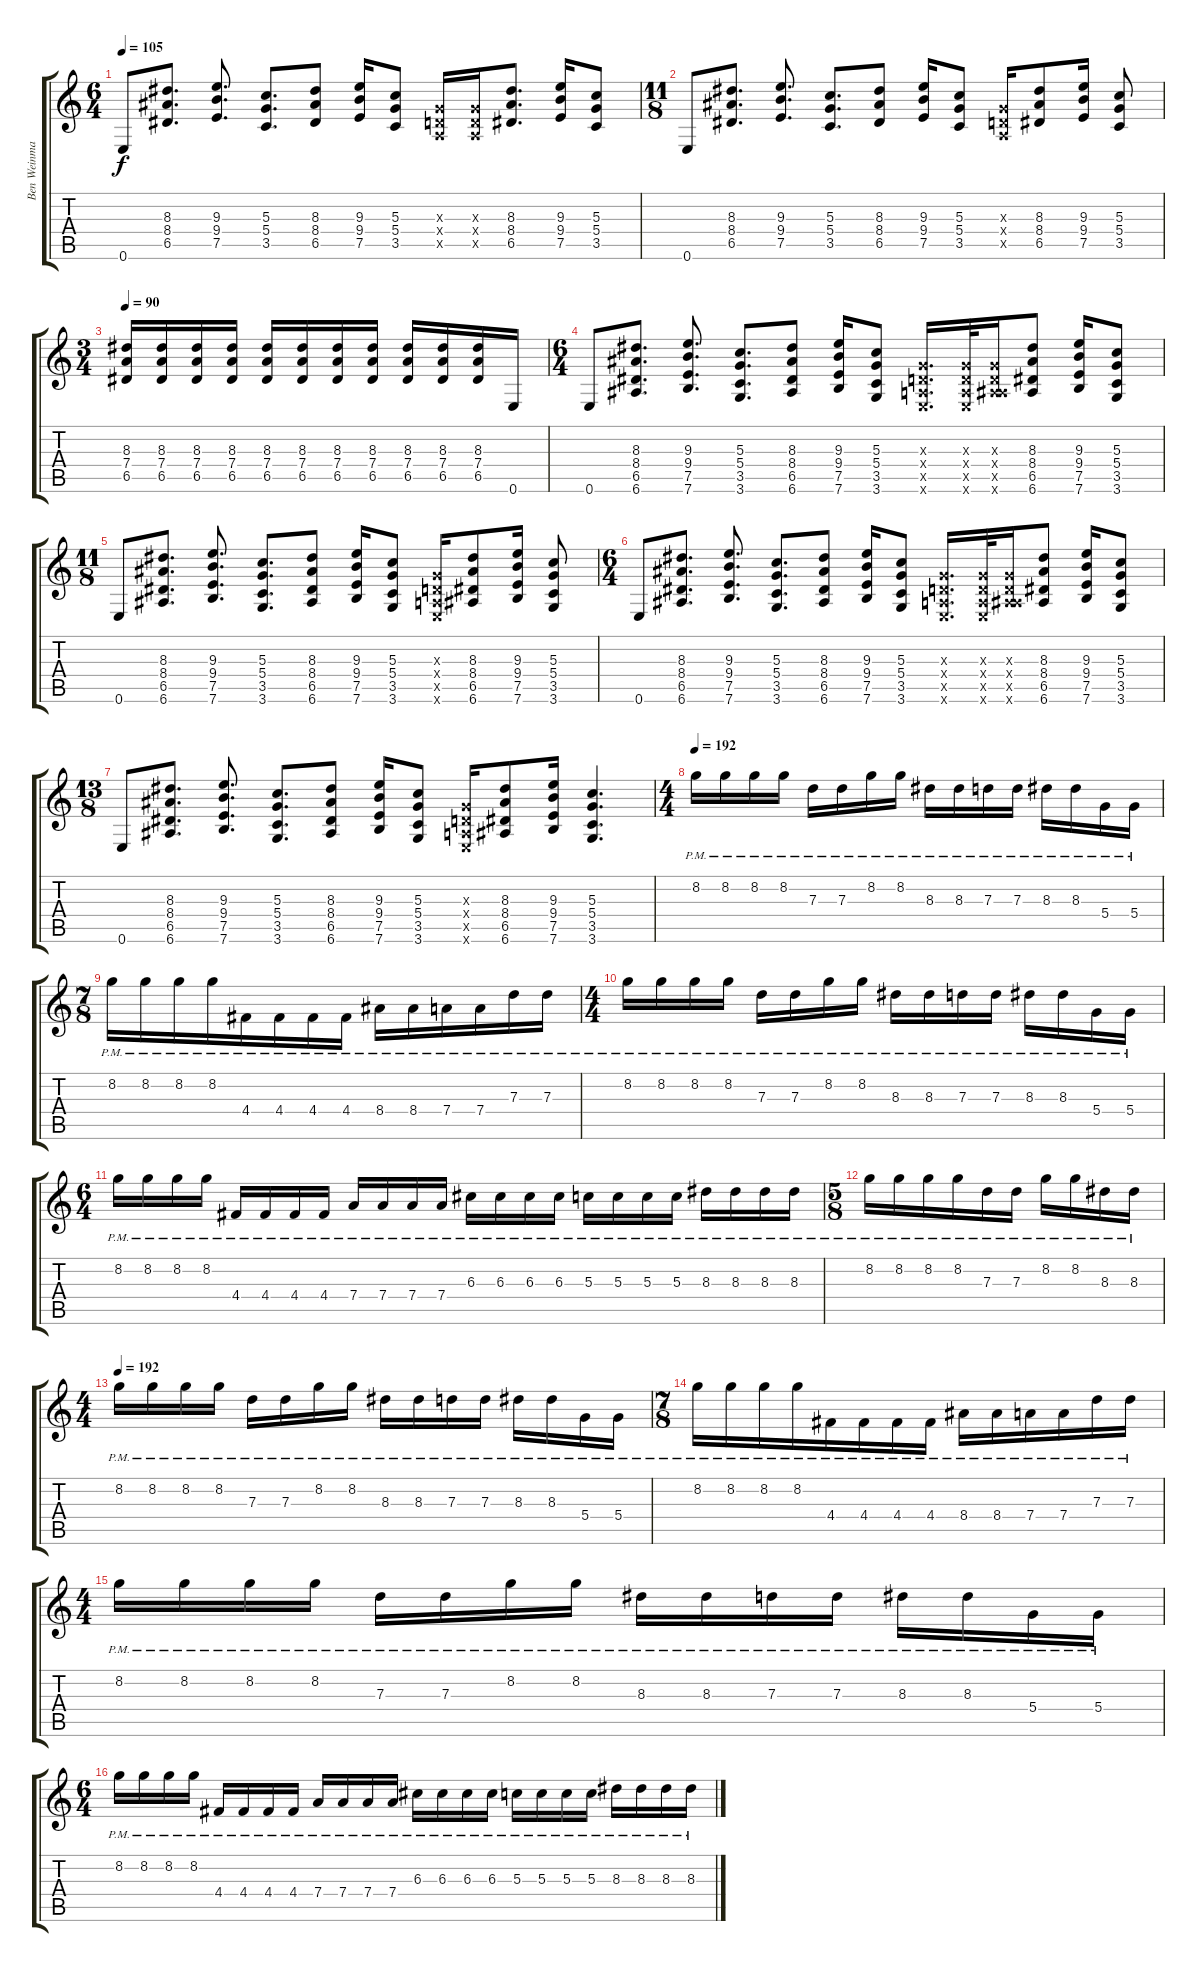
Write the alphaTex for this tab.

\track ("Ben Weinman" "Ben Weinma") {instrument overdrivenguitar}
\staff {score tabs}
\tuning (E4 B3 G3 D3 A2 E2) {hide}
\ts (6 4)
\tempo 105
\clef g2
\ks c
0.6.8{dy f} (8.3 8.4 6.5).8{d} (9.3 9.4 7.5).8{d} (5.3 5.4 3.5).8{d} (8.3 8.4 6.5).8 (9.3 9.4 7.5).16 (5.3 5.4 3.5).8 (0.3{x} 0.4{x} 0.5{x}).16 (0.3{x} 0.4{x} 0.5{x}).16 (8.3 8.4 6.5).8{d} (9.3 9.4 7.5).16 (5.3 5.4 3.5).8 |
\ts (11 8)
0.6.8 (8.3 8.4 6.5).8{d} (9.3 9.4 7.5).8{d} (5.3 5.4 3.5).8{d} (8.3 8.4 6.5).8 (9.3 9.4 7.5).16 (5.3 5.4 3.5).8 (0.3{x} 0.4{x} 0.5{x}).16 (8.3 8.4 6.5).8 (9.3 9.4 7.5).16 (5.3 5.4 3.5).8 |
\ts (3 4)
\tempo 90
(8.3 7.4 6.5).16 (8.3 7.4 6.5).16 (8.3 7.4 6.5).16 (8.3 7.4 6.5).16 (8.3 7.4 6.5).16 (8.3 7.4 6.5).16 (8.3 7.4 6.5).16 (8.3 7.4 6.5).16 (8.3 7.4 6.5).16 (8.3 7.4 6.5).16 (8.3 7.4 6.5).16 0.6.16 |
\ts (6 4)
0.6.8 (8.3 8.4 6.5 6.6).8{d} (9.3 9.4 7.5 7.6).8{d} (5.3 5.4 3.5 3.6).8{d} (8.3 8.4 6.5 6.6).8 (9.3 9.4 7.5 7.6).16 (5.3 5.4 3.5 3.6).8 (0.3{x} 0.4{x} 0.5{x} 0.6{x}).16{d} (0.3{x} 0.4{x} 0.5{x} 0.6{x}).32 (0.3{x} 0.4{x} 0.5{x} 6.6{x}).16 (8.3 8.4 6.5 6.6).8 (9.3 9.4 7.5 7.6).16 (5.3 5.4 3.5 3.6).8 |
\ts (11 8)
0.6.8 (8.3 8.4 6.5 6.6).8{d} (9.3 9.4 7.5 7.6).8{d} (5.3 5.4 3.5 3.6).8{d} (8.3 8.4 6.5 6.6).8 (9.3 9.4 7.5 7.6).16 (5.3 5.4 3.5 3.6).8 (0.3{x} 0.4{x} 0.5{x} 0.6{x}).16 (8.3 8.4 6.5 6.6).8 (9.3 9.4 7.5 7.6).16 (5.3 5.4 3.5 3.6).8 |
\ts (6 4)
0.6.8 (8.3 8.4 6.5 6.6).8{d} (9.3 9.4 7.5 7.6).8{d} (5.3 5.4 3.5 3.6).8{d} (8.3 8.4 6.5 6.6).8 (9.3 9.4 7.5 7.6).16 (5.3 5.4 3.5 3.6).8 (0.3{x} 0.4{x} 0.5{x} 0.6{x}).16{d} (0.3{x} 0.4{x} 0.5{x} 0.6{x}).32 (0.3{x} 0.4{x} 0.5{x} 6.6{x}).16 (8.3 8.4 6.5 6.6).8 (9.3 9.4 7.5 7.6).16 (5.3 5.4 3.5 3.6).8 |
\ts (13 8)
0.6.8 (8.3 8.4 6.5 6.6).8{d} (9.3 9.4 7.5 7.6).8{d} (5.3 5.4 3.5 3.6).8{d} (8.3 8.4 6.5 6.6).8 (9.3 9.4 7.5 7.6).16 (5.3 5.4 3.5 3.6).8 (0.3{x} 0.4{x} 0.5{x} 0.6{x}).16 (8.3 8.4 6.5 6.6).8 (9.3 9.4 7.5 7.6).16 (5.3 5.4 3.5 3.6).4{d} |
\ts (4 4)
\tempo 192
8.2{pm}.16 8.2{pm}.16 8.2{pm}.16 8.2{pm}.16 7.3{pm}.16 7.3{pm}.16 8.2{pm}.16 8.2{pm}.16 8.3{pm}.16 8.3{pm}.16 7.3{pm}.16 7.3{pm}.16 8.3{pm}.16 8.3{pm}.16 5.4{pm}.16 5.4{pm}.16 |
\ts (7 8)
8.2{pm}.16 8.2{pm}.16 8.2{pm}.16 8.2{pm}.16 4.4{pm}.16 4.4{pm}.16 4.4{pm}.16 4.4{pm}.16 8.4{pm}.16 8.4{pm}.16 7.4{pm}.16 7.4{pm}.16 7.3{pm}.16 7.3{pm}.16 |
\ts (4 4)
8.2{pm}.16 8.2{pm}.16 8.2{pm}.16 8.2{pm}.16 7.3{pm}.16 7.3{pm}.16 8.2{pm}.16 8.2{pm}.16 8.3{pm}.16 8.3{pm}.16 7.3{pm}.16 7.3{pm}.16 8.3{pm}.16 8.3{pm}.16 5.4{pm}.16 5.4{pm}.16 |
\ts (6 4)
8.2{pm}.16 8.2{pm}.16 8.2{pm}.16 8.2{pm}.16 4.4{pm}.16 4.4{pm}.16 4.4{pm}.16 4.4{pm}.16 7.4{pm}.16 7.4{pm}.16 7.4{pm}.16 7.4{pm}.16 6.3{pm}.16 6.3{pm}.16 6.3{pm}.16 6.3{pm}.16 5.3{pm}.16 5.3{pm}.16 5.3{pm}.16 5.3{pm}.16 8.3{pm}.16 8.3{pm}.16 8.3{pm}.16 8.3{pm}.16 |
\ts (5 8)
8.2{pm}.16 8.2{pm}.16 8.2{pm}.16 8.2{pm}.16 7.3{pm}.16 7.3{pm}.16 8.2{pm}.16 8.2{pm}.16 8.3{pm}.16 8.3{pm}.16 |
\ts (4 4)
\tempo 192
8.2{pm}.16 8.2{pm}.16 8.2{pm}.16 8.2{pm}.16 7.3{pm}.16 7.3{pm}.16 8.2{pm}.16 8.2{pm}.16 8.3{pm}.16 8.3{pm}.16 7.3{pm}.16 7.3{pm}.16 8.3{pm}.16 8.3{pm}.16 5.4{pm}.16 5.4{pm}.16 |
\ts (7 8)
8.2{pm}.16 8.2{pm}.16 8.2{pm}.16 8.2{pm}.16 4.4{pm}.16 4.4{pm}.16 4.4{pm}.16 4.4{pm}.16 8.4{pm}.16 8.4{pm}.16 7.4{pm}.16 7.4{pm}.16 7.3{pm}.16 7.3{pm}.16 |
\ts (4 4)
8.2{pm}.16 8.2{pm}.16 8.2{pm}.16 8.2{pm}.16 7.3{pm}.16 7.3{pm}.16 8.2{pm}.16 8.2{pm}.16 8.3{pm}.16 8.3{pm}.16 7.3{pm}.16 7.3{pm}.16 8.3{pm}.16 8.3{pm}.16 5.4{pm}.16 5.4{pm}.16 |
\ts (6 4)
8.2{pm}.16 8.2{pm}.16 8.2{pm}.16 8.2{pm}.16 4.4{pm}.16 4.4{pm}.16 4.4{pm}.16 4.4{pm}.16 7.4{pm}.16 7.4{pm}.16 7.4{pm}.16 7.4{pm}.16 6.3{pm}.16 6.3{pm}.16 6.3{pm}.16 6.3{pm}.16 5.3{pm}.16 5.3{pm}.16 5.3{pm}.16 5.3{pm}.16 8.3{pm}.16 8.3{pm}.16 8.3{pm}.16 8.3{pm}.16
